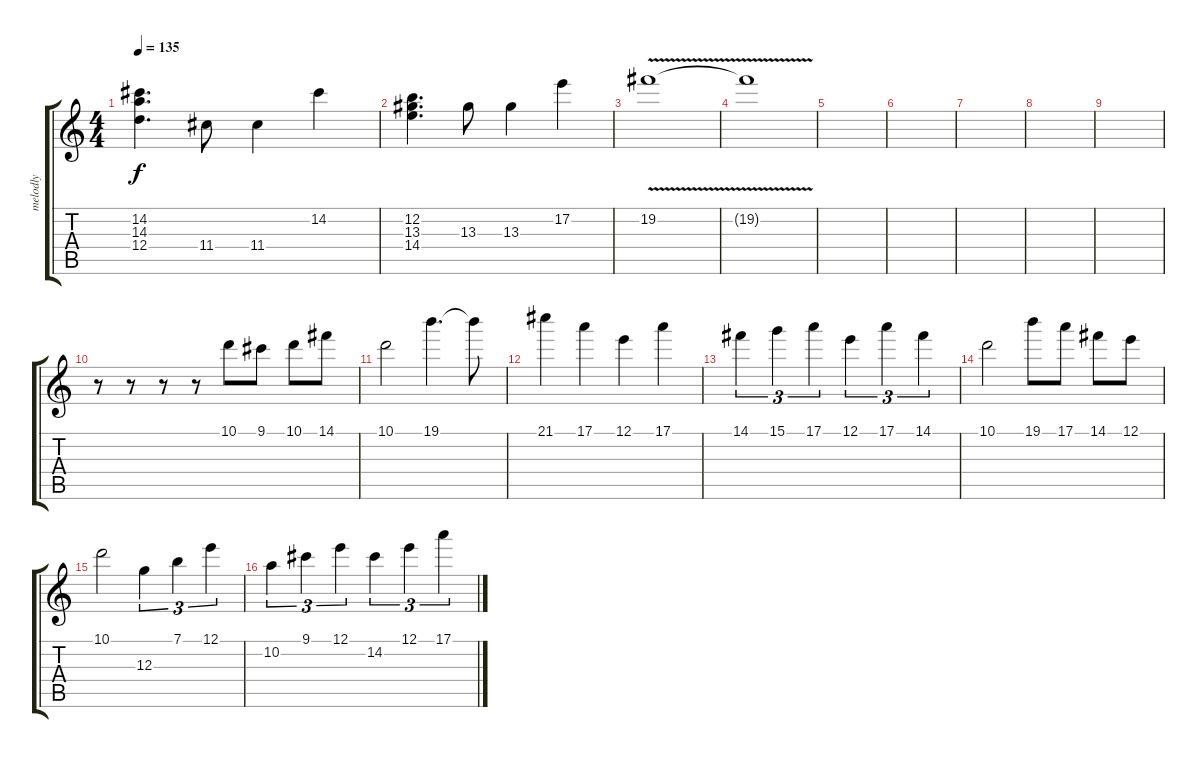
\track ("melodly" "melodly") {instrument acousticguitarsteel}
\staff {score tabs}
\tuning (E4 B3 G3 D3 A2 E2) {hide}
\ts (4 4)
\tempo 135
\clef g2
\ks c
(14.2 14.3 12.4).4{d dy f} 11.4.8 11.4.4 14.2.4 |
(12.2 13.3 14.4).4{d} 13.3.8 13.3.4 17.2.4 |
19.2{v}.1 |
19.2{t}.1 |
|
|
|
|
|
r.8{instrument musicbox} r.8 r.8 r.8 10.1.8 9.1.8 10.1.8 14.1.8 |
10.1.2 19.1.4{d} 19.1{t}.8 |
21.1.4 17.1.4 12.1.4 17.1.4 |
14.1.4{tu (3 2)} 15.1.4{tu (3 2)} 17.1.4{tu (3 2)} 12.1.4{tu (3 2)} 17.1.4{tu (3 2)} 14.1.4{tu (3 2)} |
10.1.2 19.1.8 17.1.8 14.1.8 12.1.8 |
10.1.2 12.3.4{tu (3 2)} 7.1.4{tu (3 2)} 12.1.4{tu (3 2)} |
10.2.4{tu (3 2)} 9.1.4{tu (3 2)} 12.1.4{tu (3 2)} 14.2.4{tu (3 2)} 12.1.4{tu (3 2)} 17.1.4{tu (3 2)}
